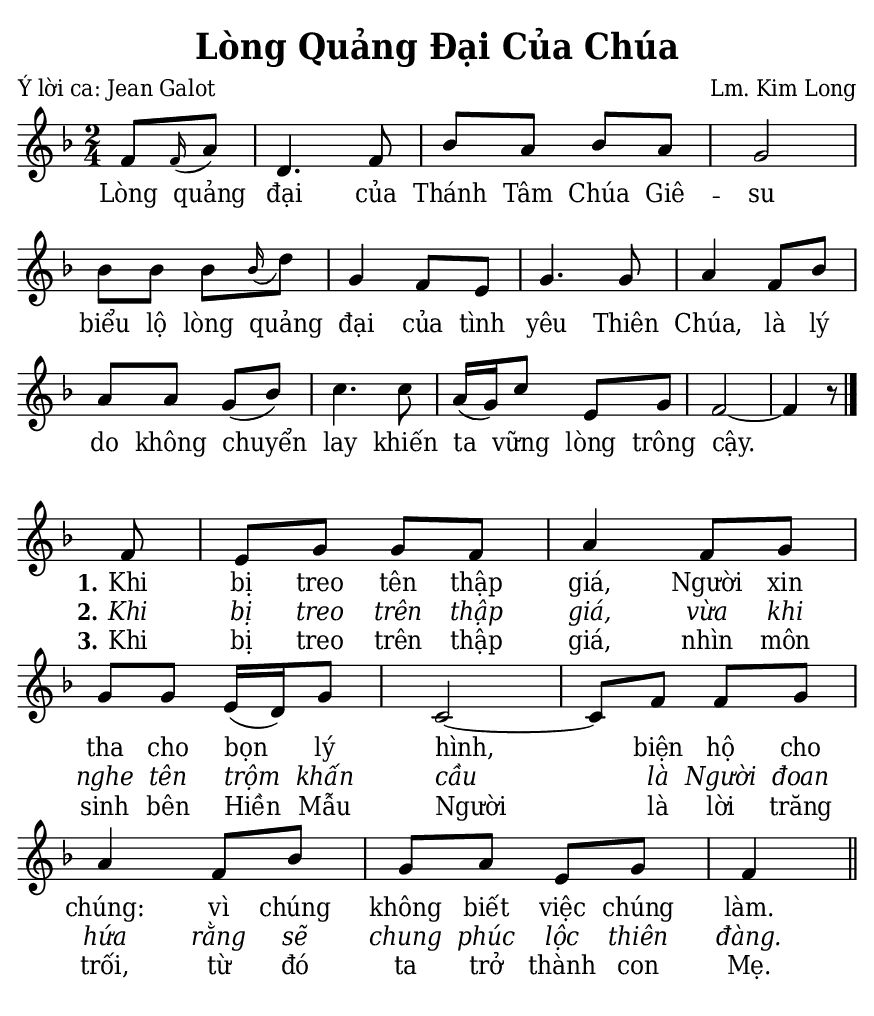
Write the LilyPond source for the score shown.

% Cài đặt chung
\version "2.24.3"
\include "english.ly"

\header {
  title = "Lòng Quảng Đại Của Chúa"
  poet = "Ý lời ca: Jean Galot"
  composer = "Lm. Kim Long"
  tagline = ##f
}

% Nhạc
nhacPhanMot = \relative c' {
  \key f \major
  \time 2/4
  \partial 4 f8 \grace f16 (a8) |
  d,4. f8 |
  bf a bf a |
  g2 |
  bf8 bf bf \grace bf16 (d8) |
  g,4 f8 e |
  g4. g8 |
  a4 f8 bf |
  a a g (bf) |
  c4. c8 |
  a16 (g) c8 e, g |
  f2 ~ |
  f4 r8 \bar "|."
}

nhacPhanHai = \relative c' {
  \key f \major
  \time 2/4
  \partial 8 f8 |
  e g g f |
  a4 f8 g |
  g g e16 (d) g8 |
  c,2 ~ |
  c8 f f g |
  a4 f8 bf |
  g a e g |
  f4 \bar "||"
}

% Lời
loiPhanMot = \lyricmode {
  Lòng quảng đại của Thánh Tâm Chúa Giê -- su
  biểu lộ lòng quảng đại của tình yêu Thiên Chúa,
  là lý do không chuyển lay khiến ta vững lòng trông cậy.
}

loiPhanHai = \lyricmode {
  <<
    {
      \set stanza = "1."
      Khi bị treo tên thập giá, Người xin tha cho bọn lý hình,
      biện hộ cho chúng: vì chúng không biết việc chúng làm.
    }
    \new Lyrics {
	    \set associatedVoice = "beSop"
	    \set stanza = "2."
      \override Lyrics.LyricText.font-shape = #'italic
      Khi bị treo trên thập giá, vừa khi nghe tên trộm khấn cầu
      là Người đoan hứa rằng sẽ chung phúc lộc thiên đàng.
    }
    \new Lyrics {
	    \set associatedVoice = "beSop"
	    \set stanza = "3."
      Khi bị treo trên thập giá, nhìn môn sinh bên Hiền Mẫu Người
      là lời trăng trối, từ đó ta trở thành con Mẹ.
    }
  >>
}

% Dàn trang
\paper {
  #(set-paper-size "a5")
  top-margin = 3\mm
  bottom-margin = 3\mm
  left-margin = 3\mm
  right-margin = 3\mm
  indent = #0
  #(define fonts
	 (make-pango-font-tree "Deja Vu Serif Condensed"
	 		       "Deja Vu Serif Condensed"
			       "Deja Vu Serif Condensed"
			       (/ 20 20)))
  print-page-number = ##f
}

\score {
  <<
    \new Staff <<
        \clef treble
        \new Voice = beSop {
          \nhacPhanMot
        }
      \new Lyrics \lyricsto beSop \loiPhanMot
    >>
  >>
  \layout {
    \override Lyrics.LyricSpace.minimum-distance = #1.5
    \override Score.BarNumber.break-visibility = ##(#f #f #f)
    \override Score.SpacingSpanner.uniform-stretching = ##t
    ragged-last = ##f
  }
}

\score {
  <<
    \new Staff <<
        \clef treble
        \new Voice = beSop {
          \nhacPhanHai
        }
      \new Lyrics \lyricsto beSop \loiPhanHai
    >>
  >>
  \layout {
    \override Staff.TimeSignature.transparent = ##t
    \override Lyrics.LyricSpace.minimum-distance = #1.5
    \override Score.BarNumber.break-visibility = ##(#f #f #f)
    \override Score.SpacingSpanner.uniform-stretching = ##t
    ragged-last = ##f
  }
}
